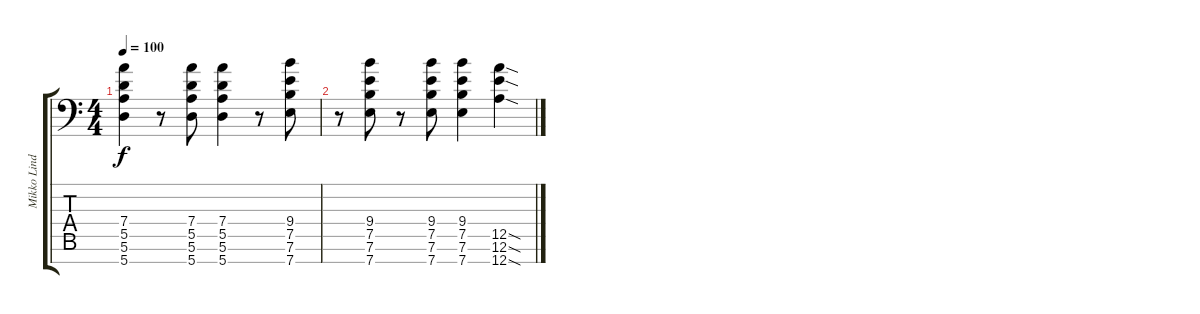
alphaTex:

\track ("Mikko Lindström" "Mikko Lind") {instrument acousticguitarsteel}
\staff {score tabs}
\tuning (E4 B3 G3 D3 A2 E2 A1) {hide}
\ts (4 4)
\tempo 100
\clef f4
\ks c
(7.4 5.5 5.6 5.7).4{dy f} r.8 (7.4 5.5 5.6 5.7).8 (7.4 5.5 5.6 5.7).4 r.8 (9.4 7.5 7.6 7.7).8 |
r.8 (9.4 7.5 7.6 7.7).8 r.8 (9.4 7.5 7.6 7.7).8 (9.4 7.5 7.6 7.7).4 (12.5{sod} 12.6{sod} 12.7{sod}).4
